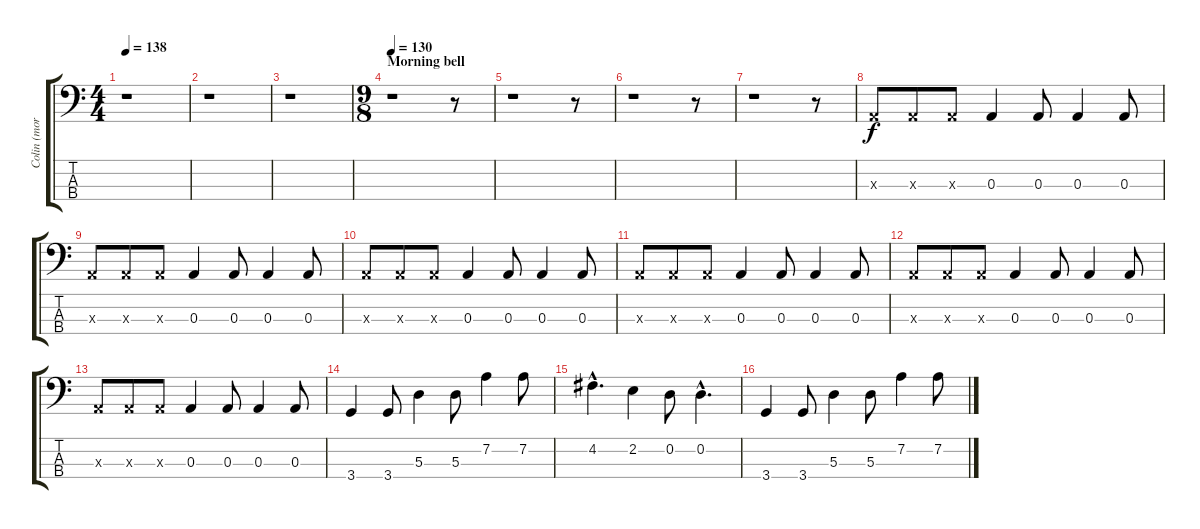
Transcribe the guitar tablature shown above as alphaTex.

\track ("Colin (morning bell)" "Colin (mor") {instrument fretlessbass}
\staff {score tabs}
\tuning (G2 D2 A1 E1) {hide}
\ts (4 4)
\tempo 138
\clef f4
\ks c
r.1{dy f} |
r.1 |
r.1 |
\ts (9 8)
\section ("" "Morning bell")
\tempo 130
r.1 r.8 |
r.1 r.8 |
r.1 r.8 |
r.1 r.8 |
0.3{x}.8 0.3{x}.8 0.3{x}.8 0.3.4 0.3.8 0.3.4 0.3.8 |
0.3{x}.8 0.3{x}.8 0.3{x}.8 0.3.4 0.3.8 0.3.4 0.3.8 |
0.3{x}.8 0.3{x}.8 0.3{x}.8 0.3.4 0.3.8 0.3.4 0.3.8 |
0.3{x}.8 0.3{x}.8 0.3{x}.8 0.3.4 0.3.8 0.3.4 0.3.8 |
0.3{x}.8 0.3{x}.8 0.3{x}.8 0.3.4 0.3.8 0.3.4 0.3.8 |
0.3{x}.8 0.3{x}.8 0.3{x}.8 0.3.4 0.3.8 0.3.4 0.3.8 |
3.4.4 3.4.8 5.3.4 5.3.8 7.2.4 7.2.8 |
4.2{hac}.4{d} 2.2.4 0.2.8 0.2{hac}.4{d} |
3.4.4 3.4.8 5.3.4 5.3.8 7.2.4 7.2.8
